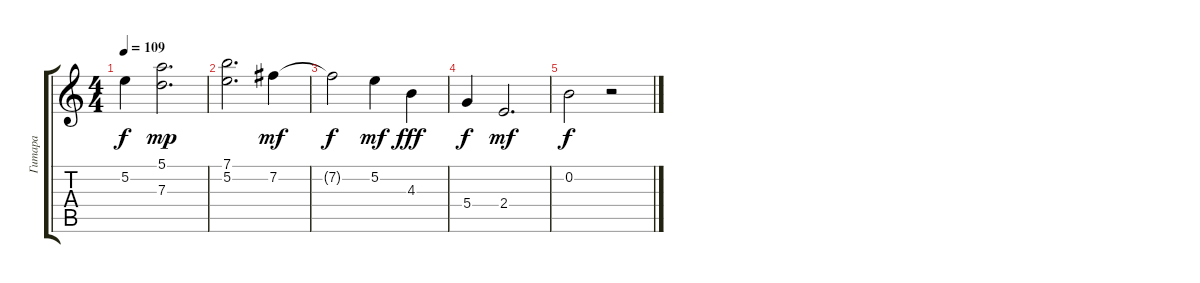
\track ("Гитара" "Гитара") {instrument overdrivenguitar}
\staff {score tabs}
\tuning (E4 B3 G3 D3 A2 E2) {hide}
\ts (4 4)
\tempo 109
\clef g2
\ks c
5.2{t}.4{dy f} (5.1 7.3).2{d dy mp} |
(7.1 5.2).2{d} 7.2.4{dy mf} |
7.2{t}.2{dy f} 5.2.4{dy mf} 4.3.4{dy fff} |
5.4.4{dy f} 2.4.2{d dy mf} |
0.2.2{dy f} r.2
